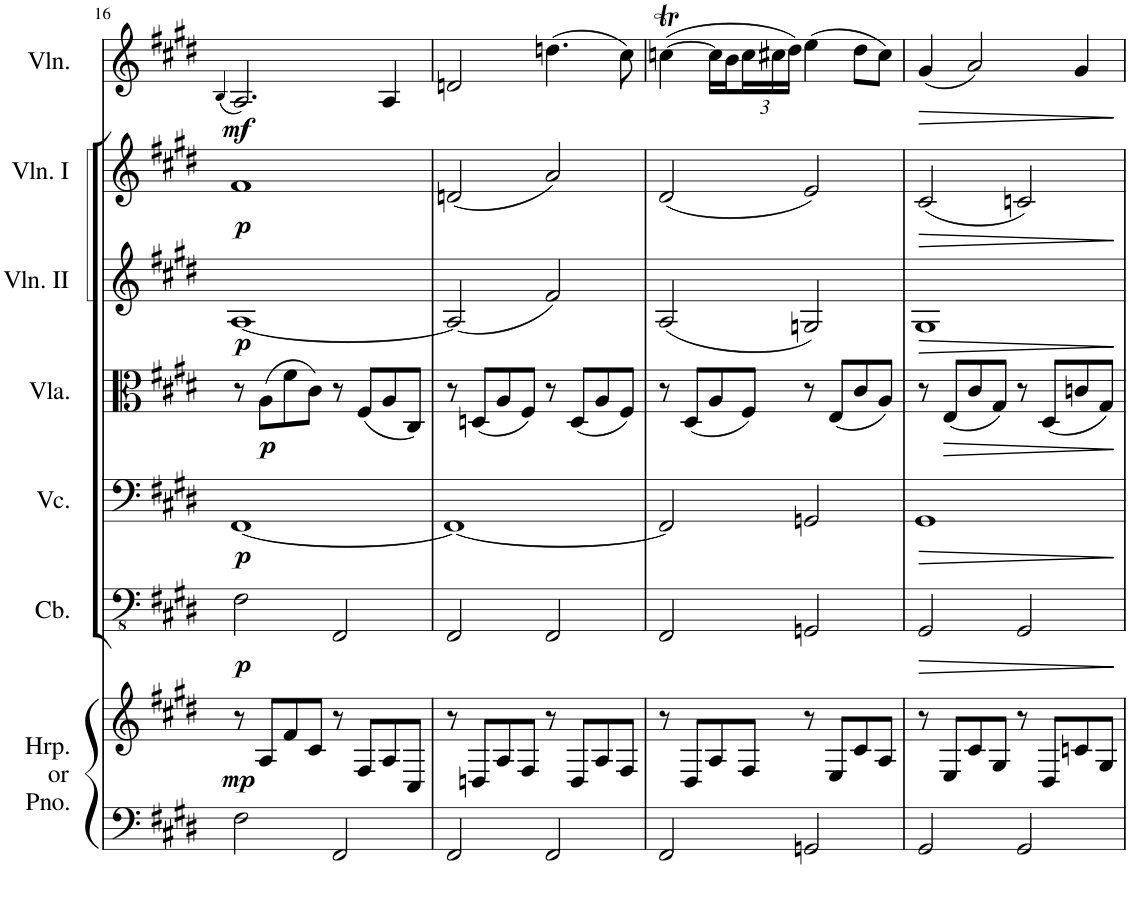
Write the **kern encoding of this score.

**kern	**kern	**dynam	**kern	**dynam	**kern	**dynam	**kern	**dynam	**kern	**dynam	**kern	**dynam	**kern	**dynam
*part7	*part7	*part7	*part6	*part6	*part5	*part5	*part4	*part4	*part3	*part3	*part2	*part2	*part1	*part1
*staff8	*staff7	*staff7/8	*staff6	*staff6	*staff5	*staff5	*staff4	*staff4	*staff3	*staff3	*staff2	*staff2	*staff1	*staff1
*I"Harp or Piano	*	*	*I"Contrabass	*	*I"Violoncello	*	*I"Viola	*	*I"Violin II	*	*I"Violin I	*	*I"Violin	*
*I'Hrp. or Pno.	*	*	*I'Cb.	*	*I'Vc.	*	*I'Vla.	*	*I'Vln. II	*	*I'Vln. I	*	*I'Vln.	*
!!LO:PB:g=z
*clefF4	*clefG2	*	*clefFv4	*	*clefF4	*	*clefC3	*	*clefG2	*	*clefG2	*	*clefG2	*
*k[f#c#g#d#]	*k[f#c#g#d#]	*	*k[f#c#g#d#]	*	*k[f#c#g#d#]	*	*k[f#c#g#d#]	*	*k[f#c#g#d#]	*	*k[f#c#g#d#]	*	*k[f#c#g#d#]	*
*M4/4	*M4/4	*	*M4/4	*	*M4/4	*	*M4/4	*	*M4/4	*	*M4/4	*	*M4/4	*
=16	=16	=16	=16	=16	=16	=16	=16	=16	=16	=16	=16	=16	=16	=16
.	.	.	.	.	.	.	.	.	.	.	.	.	(4qB/	.
!	!	!LO:DY:b	!	!LO:DY:b	!	!LO:DY:b	!	!	!	!LO:DY:b	!	!LO:DY:b	!	!LO:DY:b
2F#\	8r	mp	2FF#\	p	[1FF#	p	8r	.	[1A	p	1f#	p	2.A/)	mf
!	!	!	!	!	!	!	!	!LO:DY:b	!	!	!	!	!	!
.	8A/L	.	.	.	.	.	(8A\L	p	.	.	.	.	.	.
.	8f#/	.	.	.	.	.	8f#\	.	.	.	.	.	.	.
.	8c#/J	.	.	.	.	.	8c#\J)	.	.	.	.	.	.	.
2FF#/	8r	.	2FFF#/	.	.	.	8r	.	.	.	.	.	.	.
.	8F#/L	.	.	.	.	.	(8F#/L	.	.	.	.	.	.	.
.	8A/	.	.	.	.	.	8A/	.	.	.	.	.	4A/	.
.	8C#/J	.	.	.	.	.	8C#/J)	.	.	.	.	.	.	.
=17	=17	=17	=17	=17	=17	=17	=17	=17	=17	=17	=17	=17	=17	=17
2FF#/	8r	.	2FFF#/	.	1FF#_	.	8r	.	(2A/]	.	(2dn/	.	2dn/	.
.	8Dn/L	.	.	.	.	.	(8Dn/L	.	.	.	.	.	.	.
.	8A/	.	.	.	.	.	8A/	.	.	.	.	.	.	.
.	8F#/J	.	.	.	.	.	8F#/J)	.	.	.	.	.	.	.
2FF#/	8r	.	2FFF#/	.	.	.	8r	.	2f#/)	.	2a/)	.	(4.ddn\	.
.	8D/L	.	.	.	.	.	(8D/L	.	.	.	.	.	.	.
.	8A/	.	.	.	.	.	8A/	.	.	.	.	.	.	.
.	8F#/J	.	.	.	.	.	8F#/J)	.	.	.	.	.	8cc#\)	.
=18	=18	=18	=18	=18	=18	=18	=18	=18	=18	=18	=18	=18	=18	=18
2FF#/	8r	.	2FFF#/	.	2FF#/]	.	8r	.	(2A/	.	(2d#/	.	([4ccnT\	.
.	8D#/L	.	.	.	.	.	(8D#/L	.	.	.	.	.	.	.
.	8A/	.	.	.	.	.	8A/	.	.	.	.	.	16cc\LL]	.
.	.	.	.	.	.	.	.	.	.	.	.	.	16b\	.
*	*	*	*	*	*	*	*	*	*	*	*	*	*Xbrackettup	*
.	8F#/J	.	.	.	.	.	8F#/J)	.	.	.	.	.	24cc\	.
.	.	.	.	.	.	.	.	.	.	.	.	.	24cc#X\	.
.	.	.	.	.	.	.	.	.	.	.	.	.	24dd#\JJ)	.
2GGn/	8r	.	2GGGn/	.	2GGn/	.	8r	.	2Gn/)	.	2e/)	.	(4ee\	.
.	8E/L	.	.	.	.	.	(8E/L	.	.	.	.	.	.	.
.	8c#/	.	.	.	.	.	8c#/	.	.	.	.	.	8dd#\L	.
.	8A/J	.	.	.	.	.	8A/J)	.	.	.	.	.	8cc#\J)	.
=19	=19	=19	=19	=19	=19	=19	=19	=19	=19	=19	=19	=19	=19	=19
!	!	!	!	!LO:HP:b	!	!LO:HP:b	!	!	!	!LO:HP:b	!	!LO:HP:b	!	!LO:HP:b
2GG#/	8r	.	2GGG#/	>	1GG#	>	8r	.	1G#	>	(2c#/	>	(4g#/	>
!	!	!	!	!	!	!	!	!LO:HP:b	!	!	!	!	!	!
.	8E/L	.	.	.	.	.	(8E/L	>	.	.	.	.	.	.
.	8c#/	.	.	.	.	.	8c#/	.	.	.	.	.	2a/)	.
.	8G#/J	.	.	.	.	.	8G#/J)	.	.	.	.	.	.	.
2GG#/	8r	.	2GGG#/	.	.	.	8r	.	.	.	2cn/)	.	.	.
.	8D#/L	.	.	.	.	.	(8D#/L	.	.	.	.	.	.	.
.	8cn/	.	.	.	.	.	8cn/	.	.	.	.	.	4g#/	.
.	8G#/J	.	.	.	.	.	8G#/J)	.	.	.	.	.	.	.
.	.	.	.	]	.	]	.	]	.	]	.	]	.	]
=	=	=	=	=	=	=	=	=	=	=	=	=	=	=
*-	*-	*-	*-	*-	*-	*-	*-	*-	*-	*-	*-	*-	*-	*-
